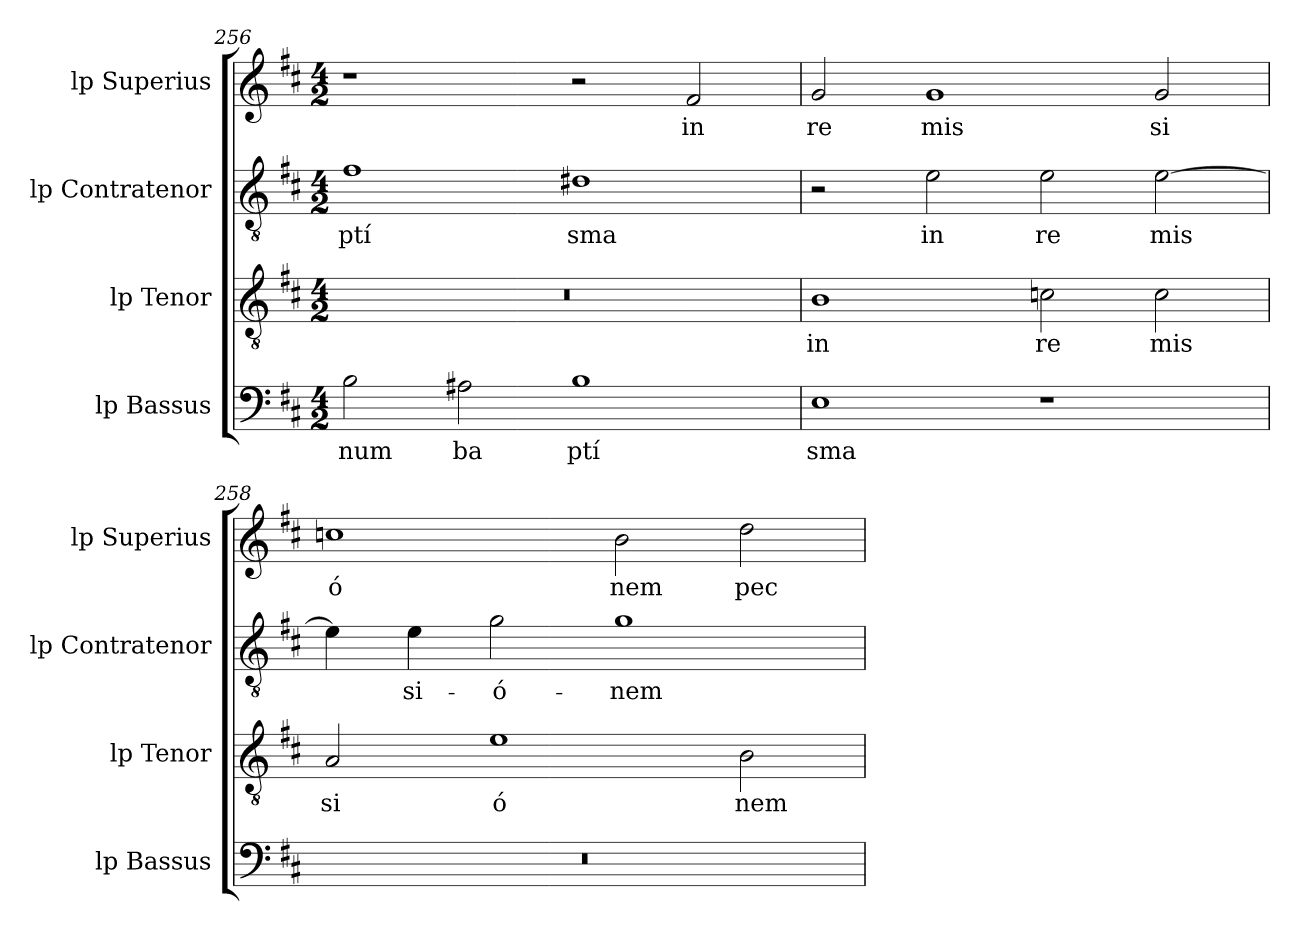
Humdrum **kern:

**kern	**text	**kern	**text	**kern	**text	**kern	**text
*part4	*part4	*part3	*part3	*part2	*part2	*part1	*part1
*staff4	*staff4	*staff3	*staff3	*staff2	*staff2	*staff1	*staff1
*I"lp Bassus	*	*I"lp Tenor	*	*I"lp Contratenor	*	*I"lp Superius	*
*I'lp Bassus	*	*I'lp Tenor	*	*I'lp Contratenor	*	*I'lp Superius	*
*clefF4	*	*clefGv2	*	*clefGv2	*	*clefG2	*
*k[f#c#]	*	*k[f#c#]	*	*k[f#c#]	*	*k[f#c#]	*
*D:	*	*D:	*	*D:	*	*D:	*
*M4/2	*	*M4/2	*	*M4/2	*	*M4/2	*
=256	=256	=256	=256	=256	=256	=256	=256
!	!LO:LY:b:cj	!	!	!	!LO:LY:b:cj	!	!
2B\	num	0r	.	1f#	ptí	1r	.
!	!LO:LY:b:cj	!	!	!	!	!	!
2A#X\	ba	.	.	.	.	.	.
!	!LO:LY:b:cj	!	!	!	!LO:LY:b:cj	!	!
1B	ptí	.	.	1d#X	sma	2r	.
!	!	!	!	!	!	!	!LO:LY:b:cj
.	.	.	.	.	.	2f#/	in
=257	=257	=257	=257	=257	=257	=257	=257
!	!LO:LY:b:cj	!	!LO:LY:b:cj	!	!	!	!LO:LY:b:cj
1E	sma	1B	in	2r	.	2g/	re
!	!	!	!	!	!LO:LY:b:cj	!	!LO:LY:b:cj
.	.	.	.	2e\	in	1g	mis
!	!	!	!LO:LY:b:cj	!	!LO:LY:b:cj	!	!
1r	.	2cn\	re	2e\	re	.	.
!	!	!	!LO:LY:b:cj	!	!LO:LY:b:cj	!	!LO:LY:b:cj
.	.	2c\	mis	[>2e\	mis	2g/	si
!!LO:LB:g=z
=258	=258	=258	=258	=258	=258	=258	=258
!	!	!	!LO:LY:b:cj	!	!	!	!LO:LY:b:cj
0r	.	2A/	si	4e\]	.	1ccn	ó
!	!	!	!	!	!LO:LY:b:cj	!	!
.	.	.	.	4e\	si-	.	.
!	!	!	!LO:LY:b:cj	!	!LO:LY:b:cj	!	!
.	.	1e	ó	2g\	-ó-	.	.
!	!	!	!	!	!LO:LY:b:cj	!	!LO:LY:b:cj
.	.	.	.	1g	-nem	2b\	nem
!	!	!	!LO:LY:b:cj	!	!	!	!LO:LY:b:cj
.	.	2B\	nem	.	.	2dd\	pec
=	=	=	=	=	=	=	=
*-	*-	*-	*-	*-	*-	*-	*-
